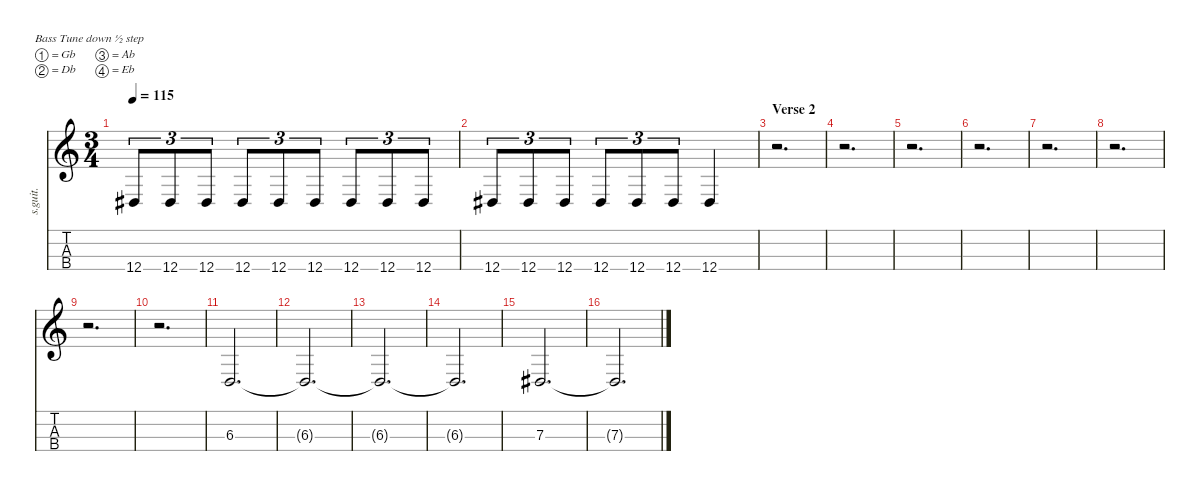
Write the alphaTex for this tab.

\defaultSystemsLayout 4
\hideDynamics
\bracketExtendMode nobrackets
\track ("Bass" "s.guit.") {instrument electricbasspick}
\staff {score tabs}
\tuning (Gb2 Db2 Ab1 Eb1)
\ts (3 4)
\tempo 115
\clef g2
\ks c
12.4{acc #}.8{tu (3 2) dy mf beam Up} 12.4{acc #}.8{tu (3 2) beam Up} 12.4{acc #}.8{tu (3 2) beam Up} 12.4{acc #}.8{tu (3 2) beam Up} 12.4{acc #}.8{tu (3 2) beam Up} 12.4{acc #}.8{tu (3 2) beam Up} 12.4{acc #}.8{tu (3 2) beam Up} 12.4{acc #}.8{tu (3 2) beam Up} 12.4{acc #}.8{tu (3 2) beam Up} |
12.4{acc #}.8{tu (3 2) beam Up} 12.4{acc #}.8{tu (3 2) beam Up} 12.4{acc #}.8{tu (3 2) beam Up} 12.4{acc #}.8{tu (3 2) beam Up} 12.4{acc #}.8{tu (3 2) beam Up} 12.4{acc #}.8{tu (3 2) beam Up} 12.4{acc #}.4{beam Up} |
\section ("" "Verse 2")
r.2{d beam Down} |
r.2{d beam Down} |
r.2{d beam Down} |
r.2{d beam Down} |
r.2{d beam Down} |
r.2{d beam Down} |
r.2{d beam Down} |
r.2{d beam Down} |
6.3.2{d beam Up} |
6.3{t}.2{d beam Up} |
6.3{t}.2{d beam Up} |
6.3{t}.2{d beam Up} |
7.3{acc #}.2{d beam Up} |
7.3{t acc #}.2{d beam Up}
